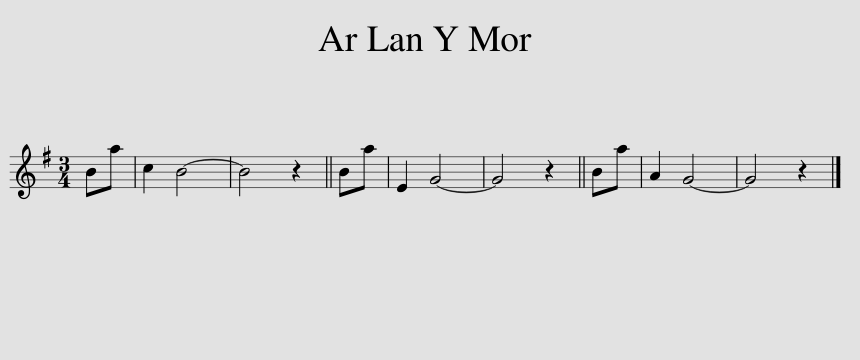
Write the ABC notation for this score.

X:1
L:1/8
M:3/4
I:linebreak $
K:G
V:1 treble
V:1
 Ba | c2 B4- | B4 z2 || Ba | E2 G4- | %5
 G4 z2 || Ba | A2 G4- | G4 z2 |] %9
